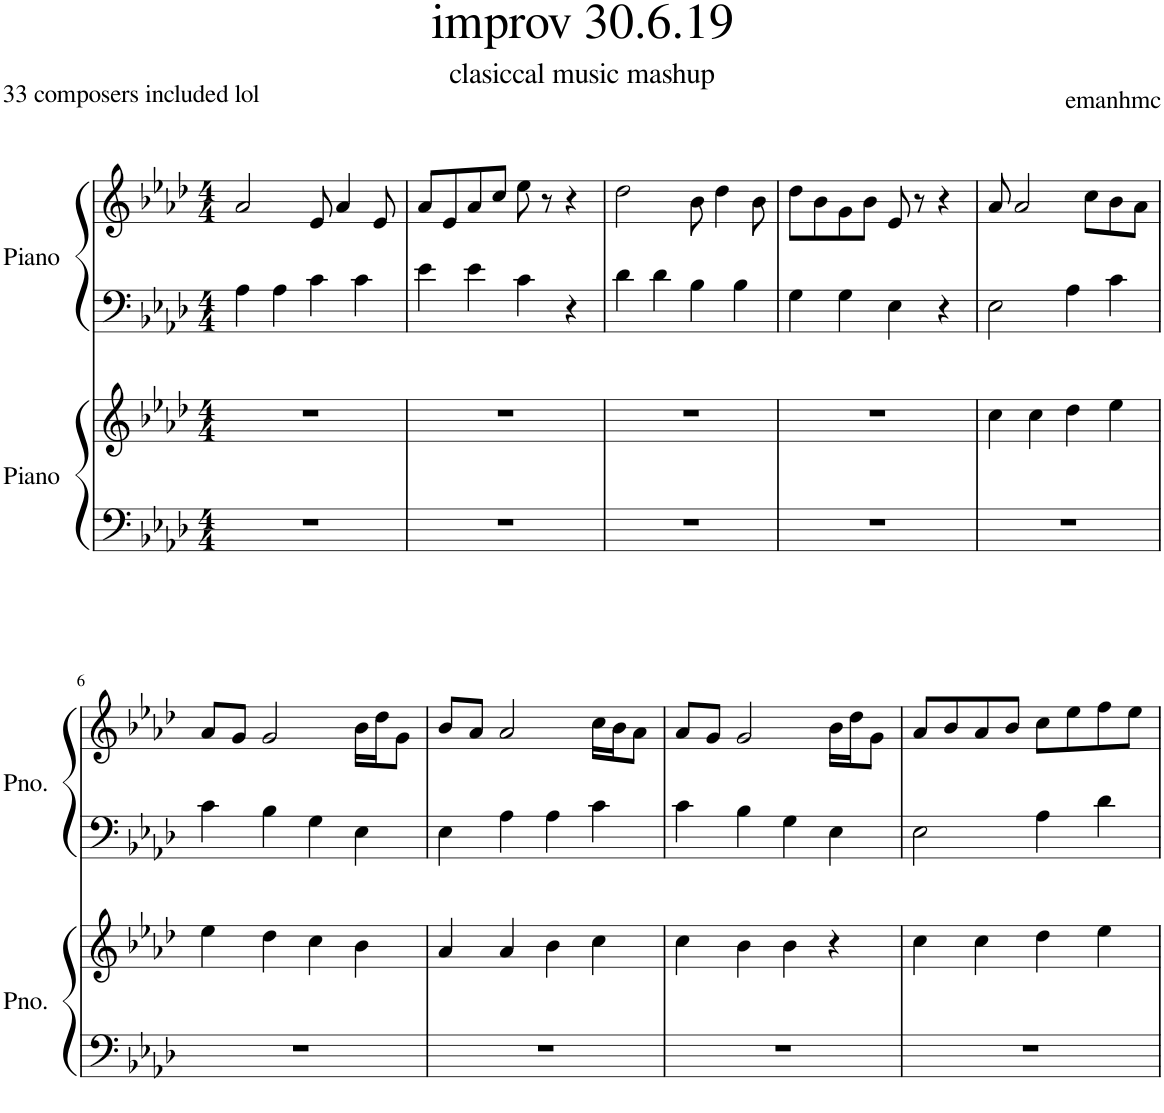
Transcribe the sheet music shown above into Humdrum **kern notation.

**kern	**kern	**kern	**kern
*part2	*part2	*part1	*part1
*staff4	*staff3	*staff2	*staff1
*I"Piano	*	*I"Piano	*
*I'Pno.	*	*I'Pno.	*
*clefF4	*clefG2	*clefF4	*clefG2
*k[b-e-a-d-]	*k[b-e-a-d-]	*k[b-e-a-d-]	*k[b-e-a-d-]
*M4/4	*M4/4	*M4/4	*M4/4
=1	=1	=1	=1
1r	1r	4A-\	2a-/
.	.	4A-\	.
.	.	4c\	8e-/
.	.	.	4a-/
.	.	4c\	.
.	.	.	8e-/
=2	=2	=2	=2
1r	1r	4e-\	8a-/L
.	.	.	8e-/
.	.	4e-\	8a-/
.	.	.	8cc/J
.	.	4c\	8ee-\
.	.	.	8r
.	.	4r	4r
=3	=3	=3	=3
1r	1r	4d-\	2dd-\
.	.	4d-\	.
.	.	4B-\	8b-\
.	.	.	4dd-\
.	.	4B-\	.
.	.	.	8b-\
=4	=4	=4	=4
1r	1r	4G\	8dd-\L
.	.	.	8b-\
.	.	4G\	8g\
.	.	.	8b-\J
.	.	4E-\	8e-/
.	.	.	8r
.	.	4r	4r
=5	=5	=5	=5
1r	4cc\	2E-\	8a-/
.	.	.	2a-/
.	4cc\	.	.
.	4dd-\	4A-\	.
.	.	.	8cc\L
.	4ee-\	4c\	8b-\
.	.	.	8a-\J
!!LO:LB:g=z
=6	=6	=6	=6
1r	4ee-\	4c\	8a-/L
.	.	.	8g/J
.	4dd-\	4B-\	2g/
.	4cc\	4G\	.
.	4b-\	4E-\	16b-\LL
.	.	.	16dd-\J
.	.	.	8g\J
=7	=7	=7	=7
1r	4a-/	4E-\	8b-/L
.	.	.	8a-/J
.	4a-/	4A-\	2a-/
.	4b-\	4A-\	.
.	4cc\	4c\	16cc\LL
.	.	.	16b-\J
.	.	.	8a-\J
=8	=8	=8	=8
1r	4cc\	4c\	8a-/L
.	.	.	8g/J
.	4b-\	4B-\	2g/
.	4b-\	4G\	.
.	4r	4E-\	16b-\LL
.	.	.	16dd-\J
.	.	.	8g\J
=9	=9	=9	=9
1r	4cc\	2E-\	8a-/L
.	.	.	8b-/
.	4cc\	.	8a-/
.	.	.	8b-/J
.	4dd-\	4A-\	8cc\L
.	.	.	8ee-\
.	4ee-\	4d-\	8ff\
.	.	.	8ee-\J
=	=	=	=
*-	*-	*-	*-
